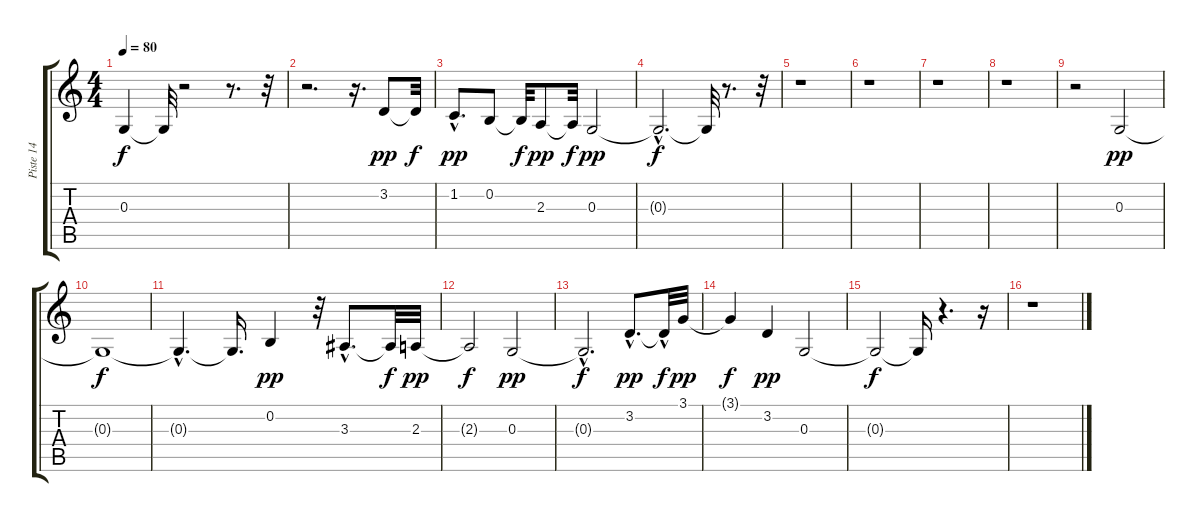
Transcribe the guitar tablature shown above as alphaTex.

\track ("Piste 14" "Piste 14") {instrument englishhorn}
\staff {score tabs}
\tuning (E4 B3 G3 D3 A2 E2) {hide}
\ts (4 4)
\tempo 80
\clef g2
\ks c
0.3{t}.4{dy f} 0.3{t}.32 r.2 r.8{d} r.32 |
r.2{d} r.16{d} 3.2.8{dy pp} 3.2{t}.32{dy f} |
1.2{hac}.8{d dy pp} 0.2.8 0.2{t}.32{dy f} 2.3.8{dy pp} 2.3{t}.32{dy f} 0.3.2{dy pp} |
0.3{hac t}.2{d dy f} 0.3{t}.32 r.8{d} r.32 |
r.1 |
r.1 |
r.1 |
r.1 |
r.2 0.3.2{dy pp} |
0.3{t}.1{dy f} |
0.3{hac t}.4{d} 0.3{t}.16{d} 0.2.4{dy pp} r.32 3.3{hac}.8{d} 3.3{t}.32{dy f} 2.3.32{dy pp} |
2.3{t}.2{dy f} 0.3.2{dy pp} |
0.3{hac t}.2{d dy f} 3.2{hac}.8{d dy pp} 3.2{hac t}.32{dy f} 3.1.32{dy pp} |
3.1{t}.4{dy f} 3.2.4{dy pp} 0.3.2 |
0.3{t}.2{dy f} 0.3{t}.16 r.4{d} r.16 |
r.1
